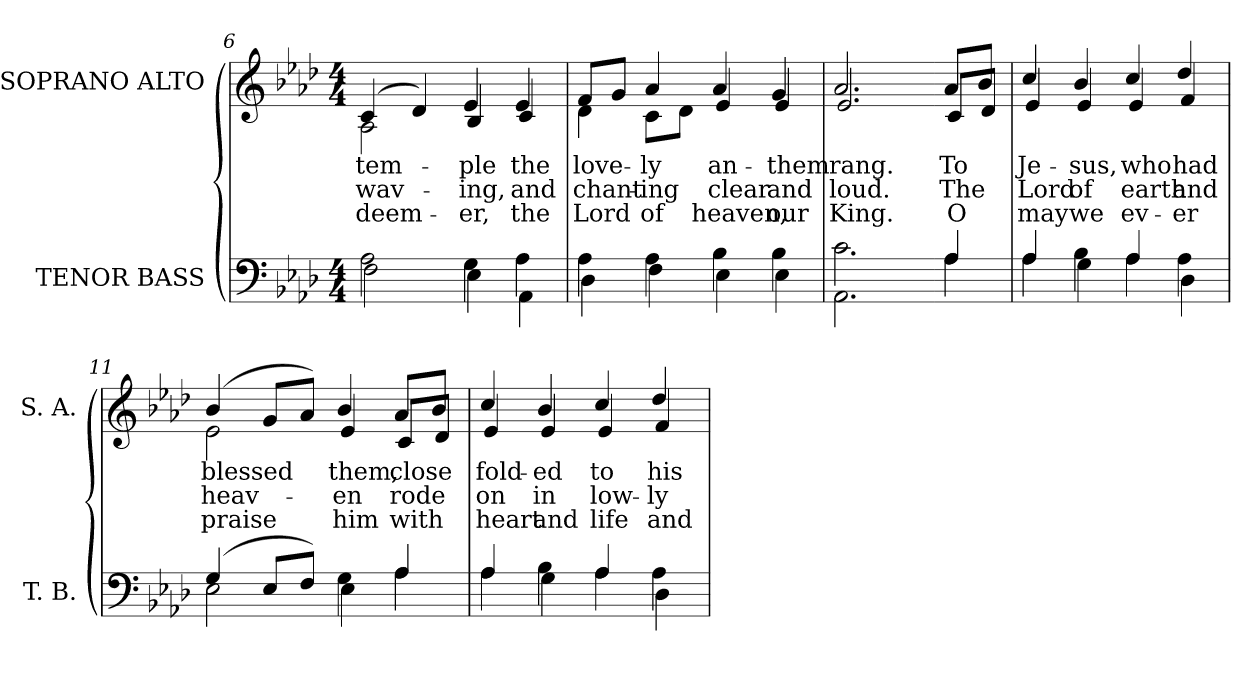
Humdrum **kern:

**kern	**kern	**text	**text	**text
*part2	*part1	*part1	*part1	*part1
*staff2	*staff1	*staff1	*staff1	*staff1
*I"TENOR BASS	*I"SOPRANO ALTO	*	*	*
*I'T. B.	*I'S. A.	*	*	*
*clefF4	*clefG2	*	*	*
*k[b-e-a-d-]	*k[b-e-a-d-]	*	*	*
*A-:	*A-:	*	*	*
*M4/4	*M4/4	*	*	*
=6	=6	=6	=6	=6
*^	*	*	*	*
!	!	!	!LO:LY:b:color=#000000	!LO:LY:b:color=#000000	!LO:LY:b:color=#000000
*	*	*^	*	*	*
2A-i\	2Fi\	(4ci/	2A-i\	tem-	wav-	-deem-
.	.	4d-i/)	.	.	.	.
!	!	!	!	!LO:LY:b:color=#000000	!LO:LY:b:color=#000000	!LO:LY:b:color=#000000
4Gi\	4E-i\	4e-i/	4B-i/	-ple	-ing,	-er,
!	!	!	!	!LO:LY:b:color=#000000	!LO:LY:b:color=#000000	!LO:LY:b:color=#000000
4A-i\	4AA-i\	4e-i/	4ci/	the	and	the
=7	=7	=7	=7	=7	=7	=7
!	!	!	!	!LO:LY:b:color=#000000	!LO:LY:b:color=#000000	!LO:LY:b:color=#000000
4A-i\	4D-i\	8fi/L	4d-i\	love-	chant-	Lord
.	.	8gi/J	.	.	.	.
!	!	!	!	!LO:LY:b:color=#000000	!LO:LY:b:color=#000000	!LO:LY:b:color=#000000
4A-i\	4Fi\	4a-i/	8ci\L	-ly	-ing	of
.	.	.	8d-i\J	.	.	.
!	!	!	!	!LO:LY:b:color=#000000	!LO:LY:b:color=#000000	!LO:LY:b:color=#000000
4B-i\	4E-i\	4a-i/	4e-i/	an-	clear	heaven,
!	!	!	!	!LO:LY:b:color=#000000	!LO:LY:b:color=#000000	!LO:LY:b:color=#000000
4B-i\	4E-i\	4gi/	4e-i/	-them	and	our
=8	=8	=8	=8	=8	=8	=8
!	!	!	!	!LO:LY:b:color=#000000	!LO:LY:b:color=#000000	!LO:LY:b:color=#000000
2.ci\	2.AA-i\	2.a-i/	2.e-i/	rang.	loud.	King.
!!LO:LB:g=z	!!
=9-	=9-	=9-	=9-	=9-	=9-	=9-
!	!	!	!	!LO:LY:b:color=#000000	!LO:LY:b:color=#000000	!LO:LY:b:color=#000000
4A-i/	4A-i\	8a-i/L	8ci/L	To	The	O
.	.	8b-i/J	8d-i/J	.	.	.
=10	=10	=10	=10	=10	=10	=10
!	!	!	!	!LO:LY:b:color=#000000	!LO:LY:b:color=#000000	!LO:LY:b:color=#000000
4A-i/	4A-i\	4cci/	4e-i/	Je-	Lord	may
!	!	!	!	!LO:LY:b:color=#000000	!LO:LY:b:color=#000000	!LO:LY:b:color=#000000
4B-i\	4Gi\	4b-i/	4e-i/	-sus,	of	we
!	!	!	!	!LO:LY:b:color=#000000	!LO:LY:b:color=#000000	!LO:LY:b:color=#000000
4A-i/	4A-i\	4cci/	4e-i/	who	earth	ev-
!	!	!	!	!LO:LY:b:color=#000000	!LO:LY:b:color=#000000	!LO:LY:b:color=#000000
4A-i\	4D-i\	4dd-i/	4fi/	had	and	-er
=11	=11	=11	=11	=11	=11	=11
!	!	!	!	!LO:LY:b:color=#000000	!LO:LY:b:color=#000000	!LO:LY:b:color=#000000
(4Gi/	2E-i\	(4b-i/	2e-i\	blessed	heav-	praise
8E-i/L	.	8gi/L	.	.	.	.
8Fi/J)	.	8a-i/J)	.	.	.	.
!	!	!	!	!LO:LY:b:color=#000000	!LO:LY:b:color=#000000	!LO:LY:b:color=#000000
4Gi\	4E-i\	4b-i/	4e-i/	them,	-en	him
!	!	!	!	!LO:LY:b:color=#000000	!LO:LY:b:color=#000000	!LO:LY:b:color=#000000
4A-i/	4A-i\	8a-i/L	8ci/L	close	rode	with
.	.	8b-i/J	8d-i/J	.	.	.
=12	=12	=12	=12	=12	=12	=12
!	!	!	!	!LO:LY:b:color=#000000	!LO:LY:b:color=#000000	!LO:LY:b:color=#000000
4A-i/	4A-i\	4cci/	4e-i/	fold-	on	heart
!	!	!	!	!LO:LY:b:color=#000000	!LO:LY:b:color=#000000	!LO:LY:b:color=#000000
4B-i\	4Gi\	4b-i/	4e-i/	-ed	in	and
!	!	!	!	!LO:LY:b:color=#000000	!LO:LY:b:color=#000000	!LO:LY:b:color=#000000
4A-i/	4A-i\	4cci/	4e-i/	to	low-	life
!	!	!	!	!LO:LY:b:color=#000000	!LO:LY:b:color=#000000	!LO:LY:b:color=#000000
4A-i\	4D-i\	4dd-i/	4fi/	his	-ly	and
*v	*v	*	*	*	*	*
*	*v	*v	*	*	*
=	=	=	=	=
*-	*-	*-	*-	*-
